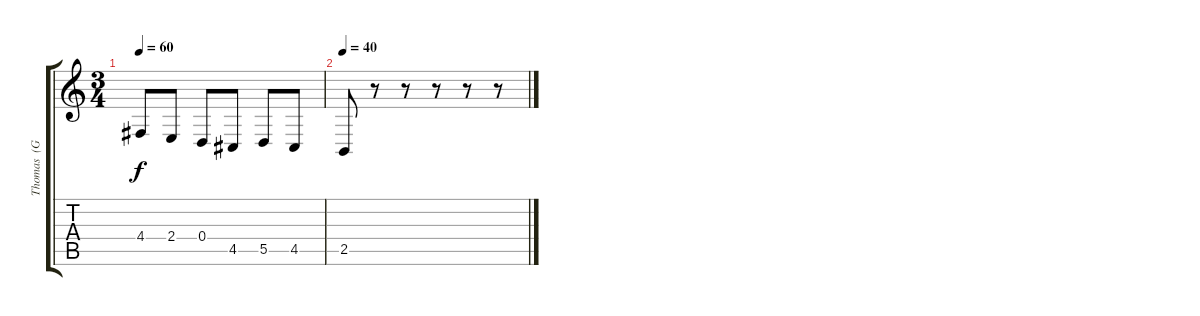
\track ("Thomas  (Gesang)" "Thomas  (G") {instrument altosax}
\staff {score tabs}
\tuning (E4 B3 G3 D3 A2 E2) {hide}
\ts (3 4)
\tempo 60
\clef g2
\ks c
4.4.8{dy f} 2.4.8 0.4.8 4.5.8 5.5.8 4.5.8 |
\tempo 40
2.5.8 r.8 r.8 r.8 r.8 r.8
